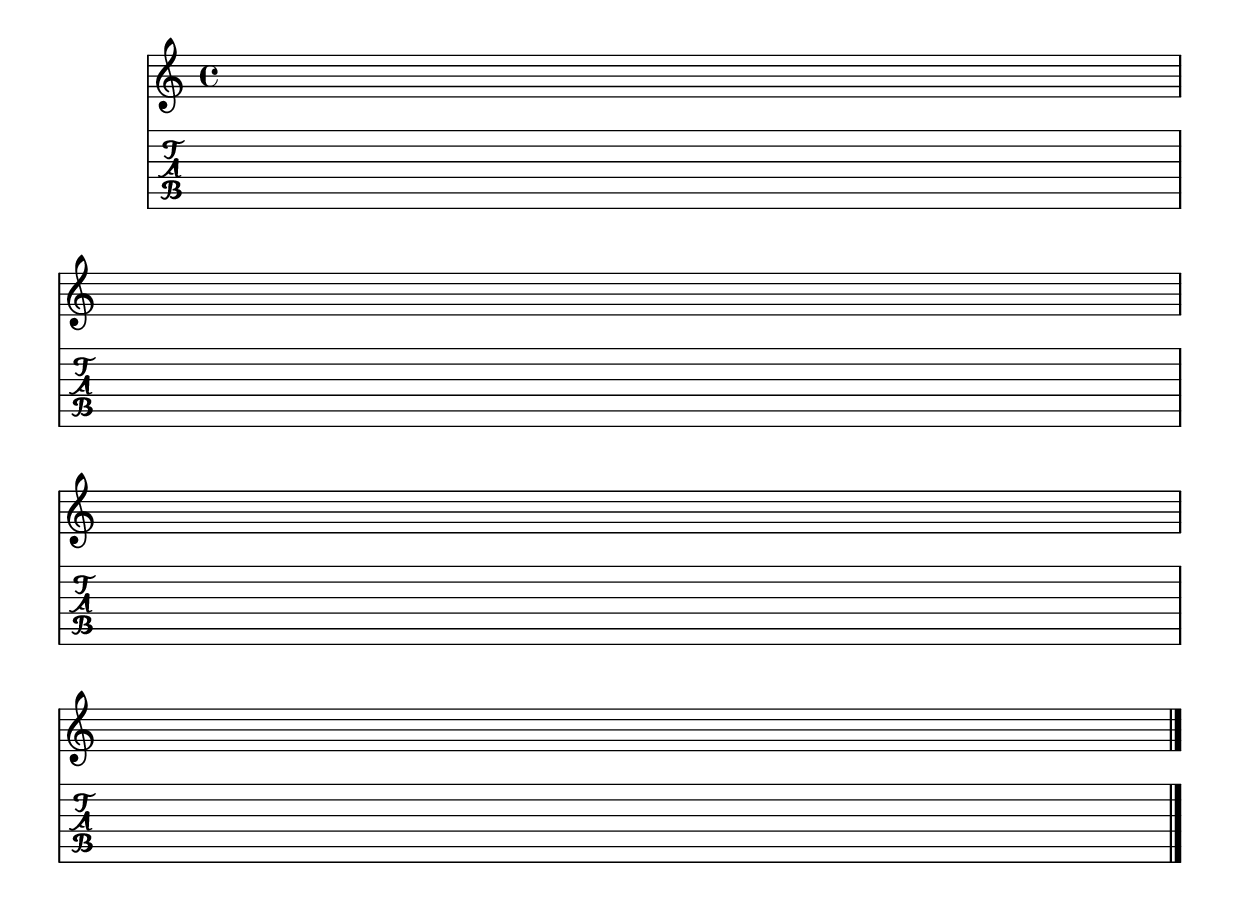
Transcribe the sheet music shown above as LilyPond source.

\version "1.9.1"
\header {
    
texidoc = "@cindex Blank Paper Tab
Blank music paper, another example: empty staffs and a
tablature staff. " }

emptymusic = \notes { \repeat unfold 4  { s1\break }  \bar "|." }

\score  {
\notes  <
	\context Staff \emptymusic
	\context TabStaff \emptymusic
	>


  \paper {
    \translator {
      \ScoreContext
      \remove Bar_number_engraver
    }
  }
}

